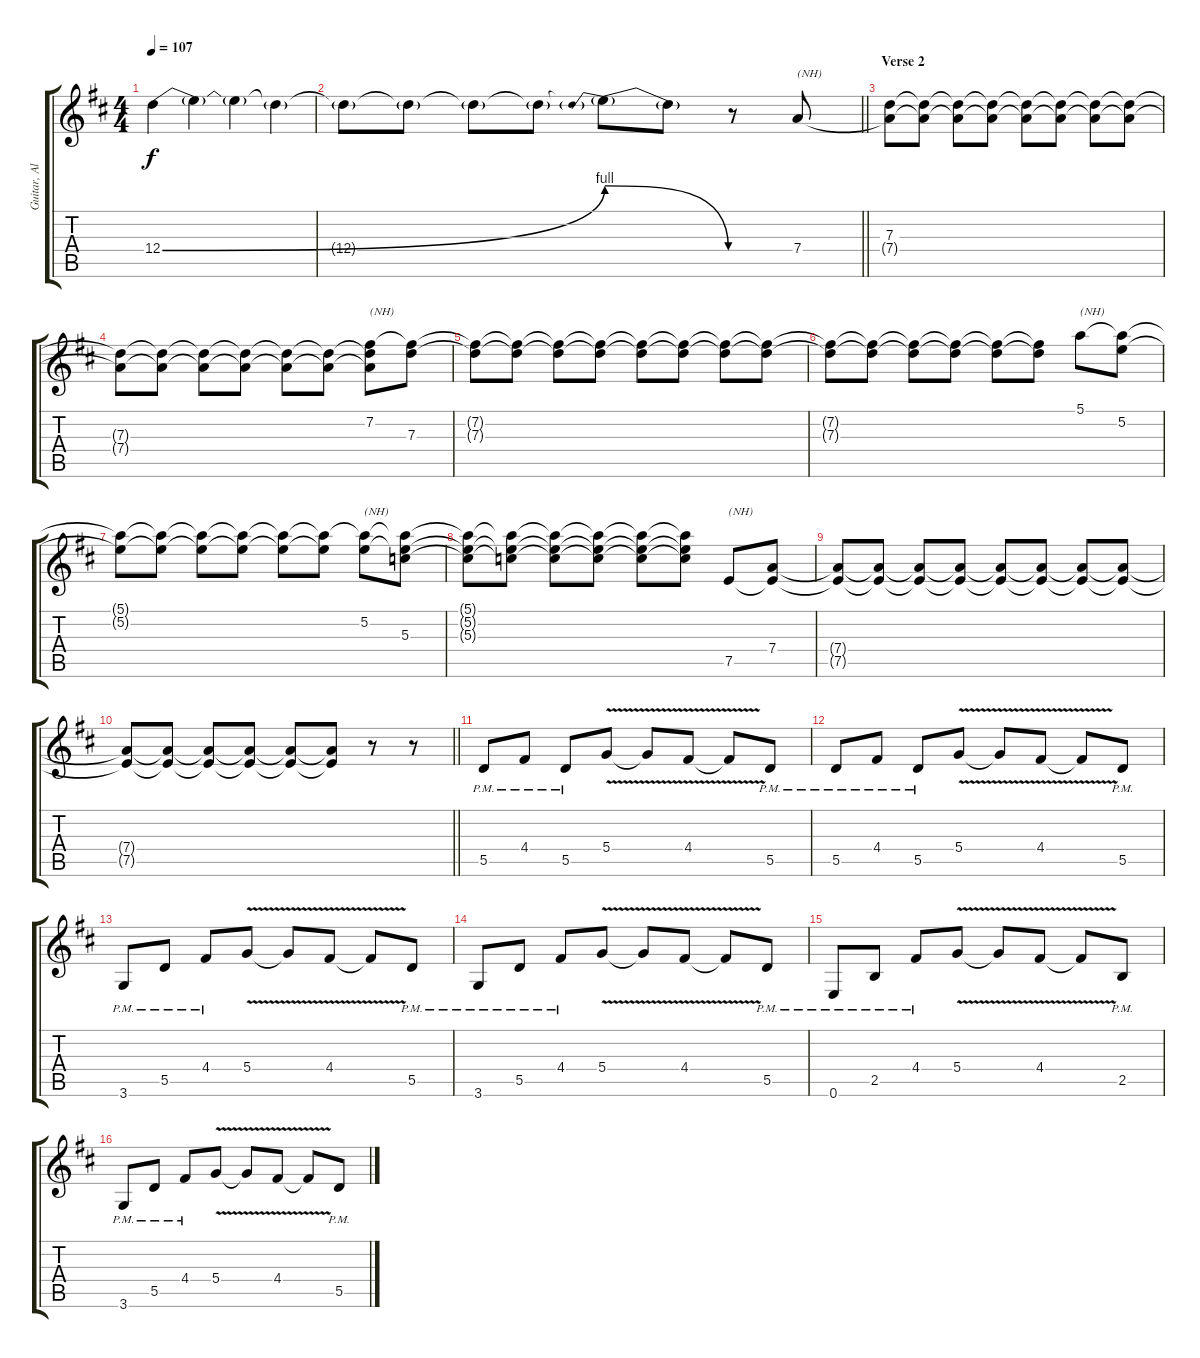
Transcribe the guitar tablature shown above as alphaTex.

\track ("Guitar, Alternate Lead" "Guitar, Al") {instrument distortionguitar}
\staff {score tabs}
\tuning (E4 B3 G3 D3 A2 E2) {hide}
\ts (4 4)
\tempo 107
\clef g2
\ks d
12.4{be (bend 0 0 60 4) t}.4{dy f} 12.4{t}.4 12.4{t}.4 12.4{t}.4 |
\barLineRight lightlight
12.4{t}.8 12.4{t}.8 12.4{t}.8 12.4{t}.8 12.4{be (prebendrelease 0 4 60 0) t}.8 12.4{t}.8 r.8 7.4.8{txt "(NH)" instrument guitarharmonics} |
\section ("" "Verse 2")
(7.3 7.4{t}).8 (7.3{t} 7.4{t}).8 (7.3{t} 7.4{t}).8 (7.3{t} 7.4{t}).8 (7.3{t} 7.4{t}).8 (7.3{t} 7.4{t}).8 (7.3{t} 7.4{t}).8 (7.3{t} 7.4{t}).8 |
(7.3{t} 7.4{t}).8 (7.3{t} 7.4{t}).8 (7.3{t} 7.4{t}).8 (7.3{t} 7.4{t}).8 (7.3{t} 7.4{t}).8 (7.3{t} 7.4{t}).8 (7.2 7.3{t} 7.4{t}).8{txt "(NH)"} (7.2{t} 7.3).8 |
(7.2{t} 7.3{t}).8 (7.2{t} 7.3{t}).8 (7.2{t} 7.3{t}).8 (7.2{t} 7.3{t}).8 (7.2{t} 7.3{t}).8 (7.2{t} 7.3{t}).8 (7.2{t} 7.3{t}).8 (7.2{t} 7.3{t}).8 |
(7.2{t} 7.3{t}).8 (7.2{t} 7.3{t}).8 (7.2{t} 7.3{t}).8 (7.2{t} 7.3{t}).8 (7.2{t} 7.3{t}).8 (7.2{t} 7.3{t}).8 5.1.8{txt "(NH)"} (5.1{t} 5.2).8 |
(5.1{t} 5.2{t}).8 (5.1{t} 5.2{t}).8 (5.1{t} 5.2{t}).8 (5.1{t} 5.2{t}).8 (5.1{t} 5.2{t}).8 (5.1{t} 5.2{t}).8 (5.1{t} 5.2).8{txt "(NH)"} (5.1{t} 5.2{t} 5.3).8 |
(5.1{t} 5.2{t} 5.3{t}).8 (5.1{t} 5.2{t} 5.3{t}).8 (5.1{t} 5.2{t} 5.3{t}).8 (5.1{t} 5.2{t} 5.3{t}).8 (5.1{t} 5.2{t} 5.3{t}).8 (5.1{t} 5.2{t} 5.3{t}).8 7.5.8{txt "(NH)"} (7.4 7.5{t}).8 |
(7.4{t} 7.5{t}).8 (7.4{t} 7.5{t}).8 (7.4{t} 7.5{t}).8 (7.4{t} 7.5{t}).8 (7.4{t} 7.5{t}).8 (7.4{t} 7.5{t}).8 (7.4{t} 7.5{t}).8 (7.4{t} 7.5{t}).8 |
\barLineRight lightlight
(7.4{t} 7.5{t}).8 (7.4{t} 7.5{t}).8 (7.4{t} 7.5{t}).8 (7.4{t} 7.5{t}).8 (7.4{t} 7.5{t}).8 (7.4{t} 7.5{t}).8 r.8{instrument distortionguitar} r.8 |
5.5{pm}.8 4.4{pm}.8 5.5{pm}.8 5.4{v}.8 5.4{t}.8 4.4{v}.8 4.4{t}.8 5.5{pm}.8 |
5.5{pm}.8 4.4{pm}.8 5.5{pm}.8 5.4{v}.8 5.4{t}.8 4.4{v}.8 4.4{t}.8 5.5{pm}.8 |
3.6{pm}.8 5.5{pm}.8 4.4{pm}.8 5.4{v}.8 5.4{t}.8 4.4{v}.8 4.4{t}.8 5.5{pm}.8 |
3.6{pm}.8 5.5{pm}.8 4.4{pm}.8 5.4{v}.8 5.4{t}.8 4.4{v}.8 4.4{t}.8 5.5{pm}.8 |
0.6{pm}.8 2.5{pm}.8 4.4{pm}.8 5.4{v}.8 5.4{t}.8 4.4{v}.8 4.4{t}.8 2.5{pm}.8 |
3.6{pm}.8 5.5{pm}.8 4.4{pm}.8 5.4{v}.8 5.4{t}.8 4.4{v}.8 4.4{t}.8 5.5{pm}.8
